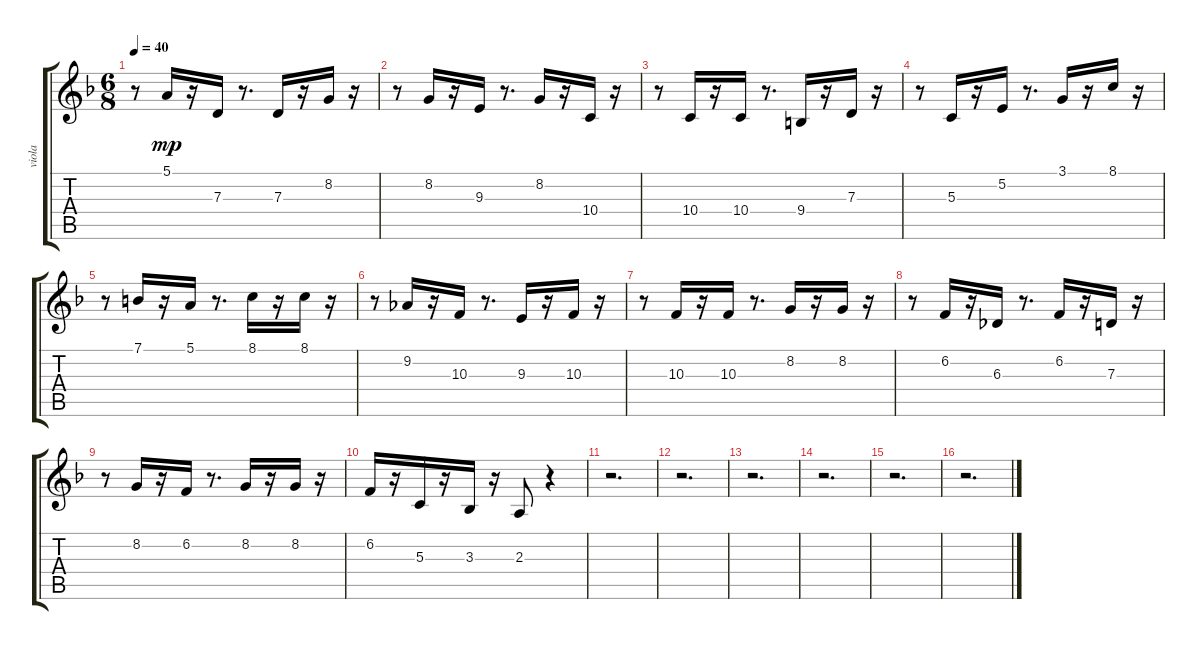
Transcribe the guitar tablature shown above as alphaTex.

\track ("viola" "viola") {instrument stringensemble1}
\staff {score tabs}
\tuning (E4 B3 G3 D3 A2 E2) {hide}
\ts (6 8)
\tempo 40
\clef g2
\ks dminor
r.8{dy mp} 5.1.16 r.16 7.3.16 r.8{d} 7.3.16 r.16 8.2.16 r.16 |
r.8 8.2.16 r.16 9.3.16 r.8{d} 8.2.16 r.16 10.4.16 r.16 |
r.8 10.4.16 r.16 10.4.16 r.8{d} 9.4.16 r.16 7.3.16 r.16 |
r.8 5.3.16 r.16 5.2.16 r.8{d} 3.1.16 r.16 8.1.16 r.16 |
r.8 7.1.16 r.16 5.1.16 r.8{d} 8.1.16 r.16 8.1.16 r.16 |
r.8 9.2.16 r.16 10.3.16 r.8{d} 9.3.16 r.16 10.3.16 r.16 |
r.8 10.3.16 r.16 10.3.16 r.8{d} 8.2.16 r.16 8.2.16 r.16 |
r.8 6.2.16 r.16 6.3.16 r.8{d} 6.2.16 r.16 7.3.16 r.16 |
r.8 8.2.16 r.16 6.2.16 r.8{d} 8.2.16 r.16 8.2.16 r.16 |
6.2.16 r.16 5.3.16 r.16 3.3.16 r.16 2.3.8 r.4 |
r.2{d} |
r.2{d} |
r.2{d} |
r.2{d} |
r.2{d} |
r.2{d}
